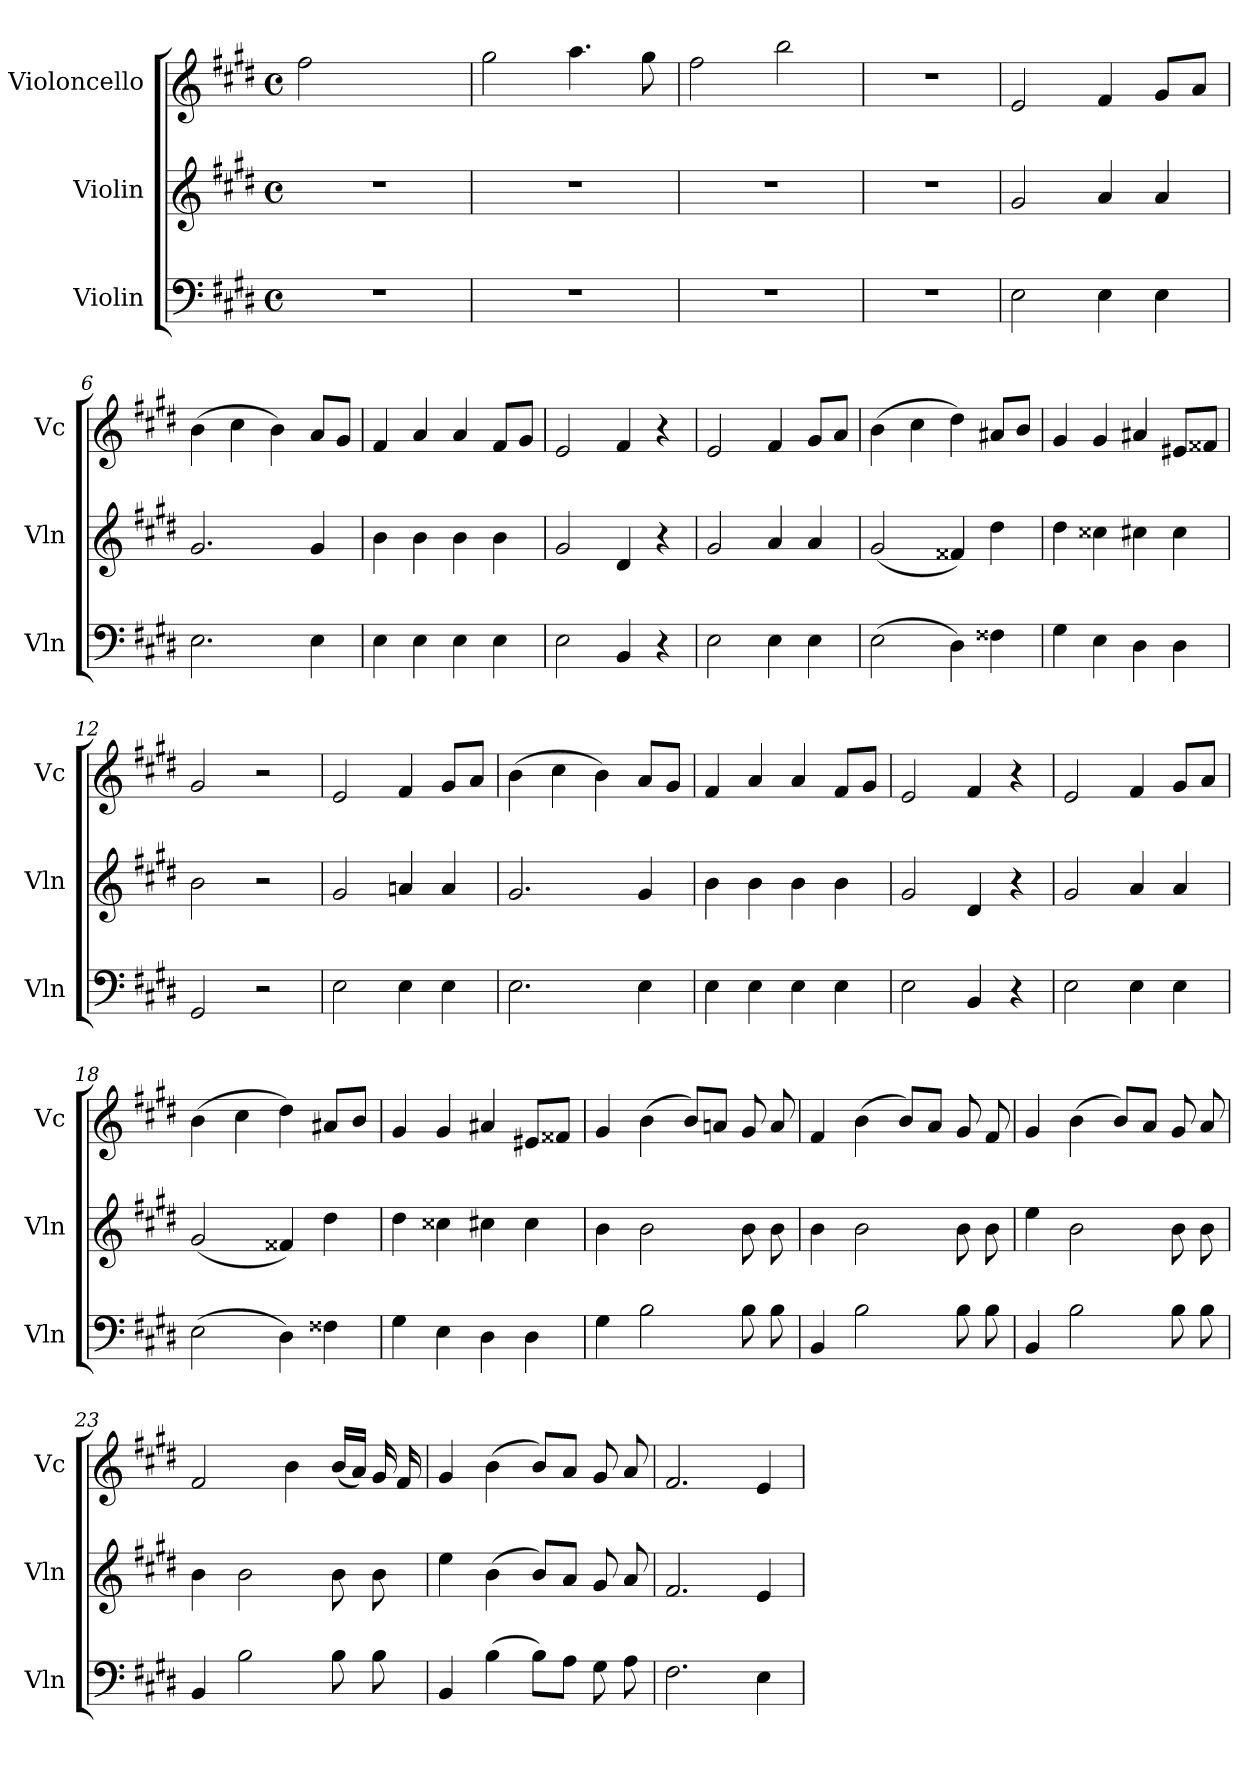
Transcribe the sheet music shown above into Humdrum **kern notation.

**kern	**kern	**kern	**dynam
*part3	*part2	*part1	*part1
*staff3	*staff2	*staff1	*staff1
*I"Violin	*I"Violin	*I"Violoncello	*
*I'Vln	*I'Vln	*I'Vc	*
*clefF4	*clefG2	*clefG2	*
*k[f#c#g#d#]	*k[f#c#g#d#]	*k[f#c#g#d#]	*
*M4/4	*M4/4	*M4/4	*
*met(c)	*met(c)	*met(c)	*
=1	=1	=1	=1
!	!	!	!LO:DY:a
1r	1r	2ff#\	And.te con moto.
.	.	2ryy	.
=2	=2	=2	=2
1r	1r	2gg#\	.
.	.	4.aa\	.
.	.	8gg#\	.
=3	=3	=3	=3
1r	1r	2ff#\	.
.	.	2bb\	.
=4	=4	=4	=4
1r	1r	1r	.
=5	=5	=5	=5
2E\	2g#/	2e/	.
4E\	4a/	4f#/	.
4E\	4a/	8g#L	.
.	.	8aJ	.
=6	=6	=6	=6
2.E\	2.g#/	(>4b\	.
.	.	4cc#\	.
.	.	4b\)	.
4E\	4g#/	8aL	.
.	.	8g#J	.
!!LO:LB:g=z
=7	=7	=7	=7
4E\	4b\	4f#/	.
4E\	4b\	4a/	.
4E\	4b\	4a/	.
4E\	4b\	8f#L	.
.	.	8g#J	.
!!LO:LB:g=z
=8	=8	=8	=8
2E\	2g#/	2e/	.
4BB/	4d#/	4f#/	.
4r	4r	4r	.
=9	=9	=9	=9
2E\	2g#/	2e/	.
4E\	4a/	4f#/	.
4E\	4a/	8g#L	.
.	.	8aJ	.
=10	=10	=10	=10
(>2E\	(<2g#/	(>4b\	.
.	.	4cc#\	.
4D#\)	4f##X/)	4dd#\)	.
4F##X\	4dd#\	8a#XL	.
.	.	8bJ	.
=11	=11	=11	=11
4G#\	4dd#\	4g#/	.
4E\	4cc##X\	4g#/	.
4D#\	4cc#X\	4a#X/	.
4D#\	4cc#\	8e#XL	.
.	.	8f##XJ	.
=12	=12	=12	=12
2GG#/	2b\	2g#/	.
2r	2r	2r	.
=13	=13	=13	=13
2E\	2g#/	2e/	.
4E\	4an/	4f#/	.
4E\	4a/	8g#L	.
.	.	8aJ	.
!!LO:LB:g=z
=14	=14	=14	=14
2.E\	2.g#/	(>4b\	.
.	.	4cc#\	.
.	.	4b\)	.
4E\	4g#/	8aL	.
.	.	8g#J	.
=15	=15	=15	=15
4E\	4b\	4f#/	.
4E\	4b\	4a/	.
4E\	4b\	4a/	.
4E\	4b\	8f#L	.
.	.	8g#J	.
=16	=16	=16	=16
2E\	2g#/	2e/	.
4BB/	4d#/	4f#/	.
4r	4r	4r	.
=17	=17	=17	=17
2E\	2g#/	2e/	.
4E\	4a/	4f#/	.
4E\	4a/	8g#L	.
.	.	8aJ	.
=18	=18	=18	=18
(>2E\	(<2g#/	(>4b\	.
.	.	4cc#\	.
4D#\)	4f##X/)	4dd#\)	.
4F##X\	4dd#\	8a#XL	.
.	.	8bJ	.
=19	=19	=19	=19
4G#\	4dd#\	4g#/	.
4E\	4cc##X\	4g#/	.
4D#\	4cc#X\	4a#X/	.
4D#\	4cc#\	8e#XL	.
.	.	8f##XJ	.
!!LO:PB:g=z
=20	=20	=20	=20
4G#\	4b\	4g#/	.
2B\	2b\	(>4b\	.
.	.	8bL)	.
.	.	8anJ	.
8B\	8b\	8g#/	.
8B\	8b\	8a/	.
=21	=21	=21	=21
4BB/	4b\	4f#/	.
2B\	2b\	(>4b\	.
.	.	8bL)	.
.	.	8aJ	.
8B\	8b\	8g#/	.
8B\	8b\	8f#/	.
=22	=22	=22	=22
4BB/	4ee\	4g#/	.
2B\	2b\	(>4b\	.
.	.	8bL)	.
.	.	8aJ	.
8B\	8b\	8g#/	.
8B\	8b\	8a/	.
=23	=23	=23	=23
4BB/	4b\	2f#/	.
2B\	2b\	.	.
.	.	4b\	.
8B\	8b\	(<16bLL	.
.	.	16aJJ)	.
8B\	8b\	16g#/	.
.	.	16f#/	.
!!LO:PB:g=z
=24	=24	=24	=24
4BB/	4ee\	4g#/	.
(>4B\	(>4b\	(>4b\	.
8BL)	8bL)	8bL)	.
8AJ	8aJ	8aJ	.
8G#\	8g#/	8g#/	.
8A\	8a/	8a/	.
=25	=25	=25	=25
2.F#\	2.f#/	2.f#/	.
4E\	4e/	4e/	.
=	=	=	=
*-	*-	*-	*-
